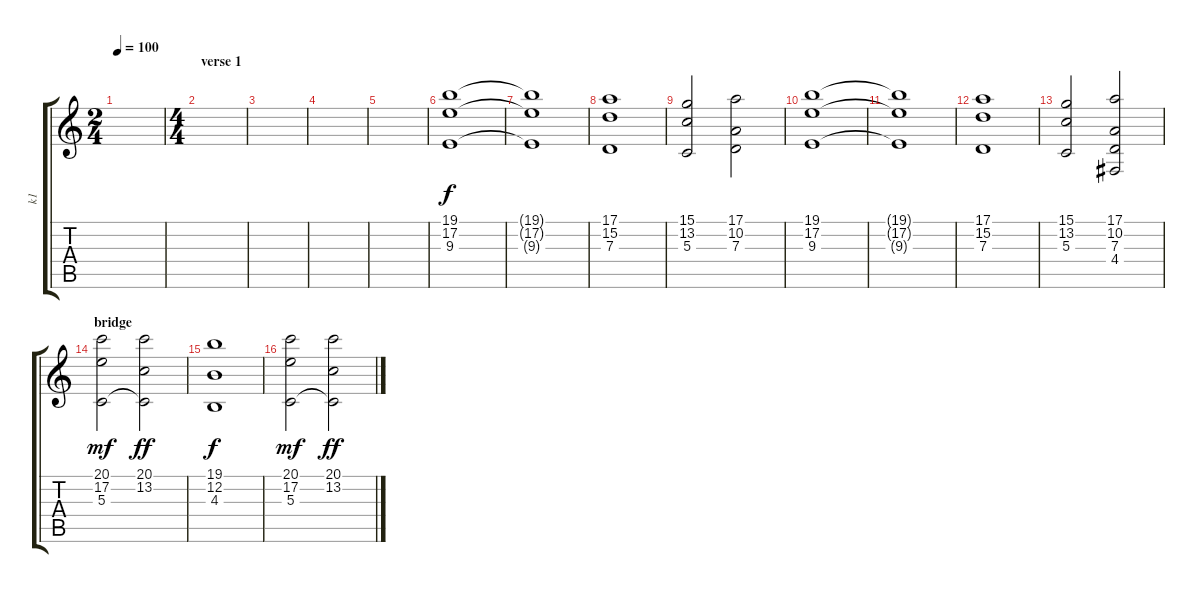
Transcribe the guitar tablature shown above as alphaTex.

\track ("k1" "k1") {instrument stringensemble1}
\staff {score tabs}
\tuning (E4 B3 G3 D3 A2 E2) {hide}
\ts (2 4)
\section ("" "")
\tempo 100
\clef g2
\ks c
|
\ts (4 4)
\section ("" "verse 1")
|
|
|
|
\section ("" "")
(19.1 17.2 9.3).1{dy f} |
(19.1{t} 17.2{t} 9.3{t}).1 |
(17.1 15.2 7.3).1 |
(15.1 13.2 5.3).2 (17.1 10.2 7.3).2 |
\section ("" "")
(19.1 17.2 9.3).1 |
(19.1{t} 17.2{t} 9.3{t}).1 |
(17.1 15.2 7.3).1 |
(15.1 13.2 5.3).2 (17.1 10.2 7.3 4.4).2 |
\section ("" "bridge")
(20.1 17.2 5.3).2{dy mf} (20.1 13.2 5.3{t}).2{dy ff} |
(19.1 12.2 4.3).1{dy f} |
(20.1 17.2 5.3).2{dy mf} (20.1 13.2 5.3{t}).2{dy ff}
